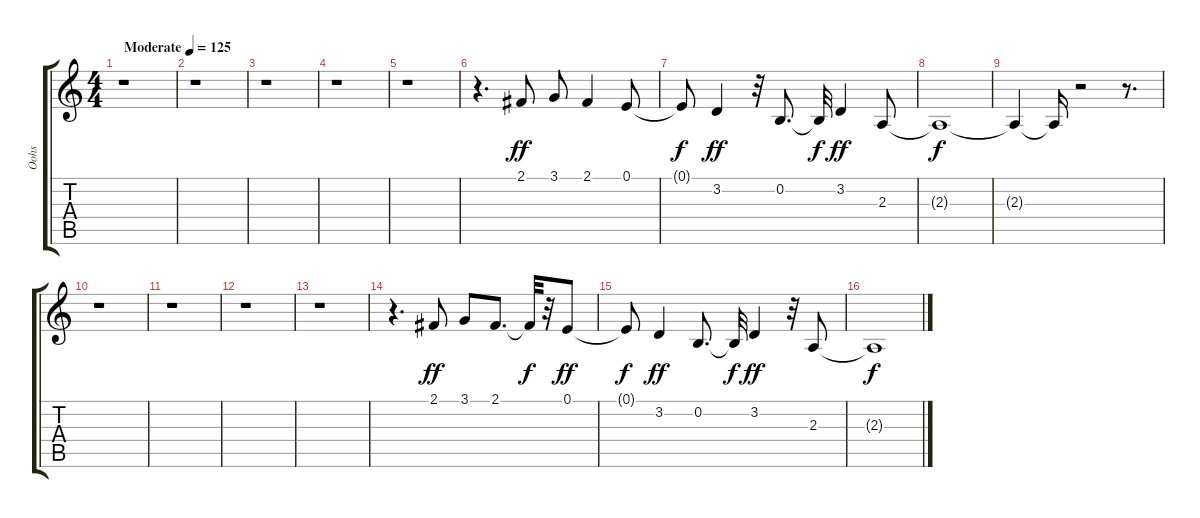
\track ("Oohs" "Oohs") {instrument lead2sawtooth}
\staff {score tabs}
\tuning (E4 B3 G3 D3 A2 E2) {hide}
\ts (4 4)
\tempo (125 "Moderate")
\clef g2
\ks c
r.1{dy ff instrument lead2sawtooth} |
r.1 |
r.1 |
r.1 |
r.1 |
r.4{d} 2.1.8 3.1.8 2.1.4 0.1.8 |
0.1{t}.8{dy f} 3.2.4{dy ff} r.32 0.2.8{d} 0.2{t}.32{dy f} 3.2.4{dy ff} 2.3.8 |
2.3{t}.1{dy f} |
2.3{t}.4 2.3{t}.16 r.2 r.8{d} |
r.1 |
r.1 |
r.1 |
r.1 |
r.4{d} 2.1.8{dy ff} 3.1.8 2.1.8{d} 2.1{t}.32{dy f} r.32 0.1.8{dy ff} |
0.1{t}.8{dy f} 3.2.4{dy ff} 0.2.8{d} 0.2{t}.32{dy f} 3.2.4{dy ff} r.32 2.3.8 |
2.3{t}.1{dy f}
